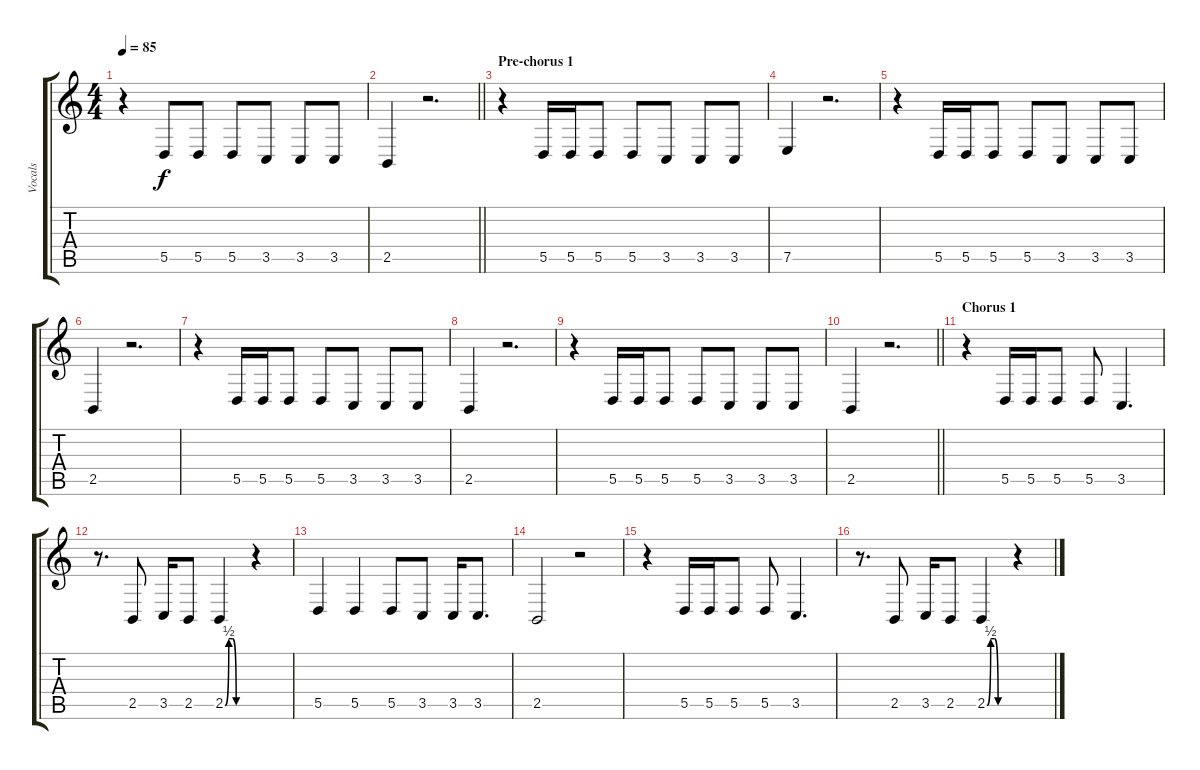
\track ("Vocals" "Vocals") {instrument sopranosax}
\staff {score tabs}
\tuning (E4 B3 G3 D3 A2 E2) {hide}
\ts (4 4)
\tempo 85
\clef g2
\ks c
r.4{dy f} 5.5.8 5.5.8 5.5.8 3.5.8 3.5.8 3.5.8 |
\barLineRight lightlight
2.5.4 r.2{d} |
\section ("" "Pre-chorus 1")
r.4 5.5.16 5.5.16 5.5.8 5.5.8 3.5.8 3.5.8 3.5.8 |
7.5.4 r.2{d} |
r.4 5.5.16 5.5.16 5.5.8 5.5.8 3.5.8 3.5.8 3.5.8 |
2.5.4 r.2{d} |
r.4 5.5.16 5.5.16 5.5.8 5.5.8 3.5.8 3.5.8 3.5.8 |
2.5.4 r.2{d} |
r.4 5.5.16 5.5.16 5.5.8 5.5.8 3.5.8 3.5.8 3.5.8 |
\barLineRight lightlight
2.5.4 r.2{d} |
\section ("" "Chorus 1")
r.4 5.5.16 5.5.16 5.5.8 5.5.8 3.5.4{d} |
r.8{d} 2.5.8 3.5.16 2.5.8 2.5{be (custom 0 0 10 2 20 2 30 0 60 0)}.4 r.4 |
5.5.4 5.5.4 5.5.8 3.5.8 3.5.16 3.5.8{d} |
2.5.2 r.2 |
r.4 5.5.16 5.5.16 5.5.8 5.5.8 3.5.4{d} |
r.8{d} 2.5.8 3.5.16 2.5.8 2.5{be (custom 0 0 10 2 20 2 30 0 60 0)}.4 r.4
